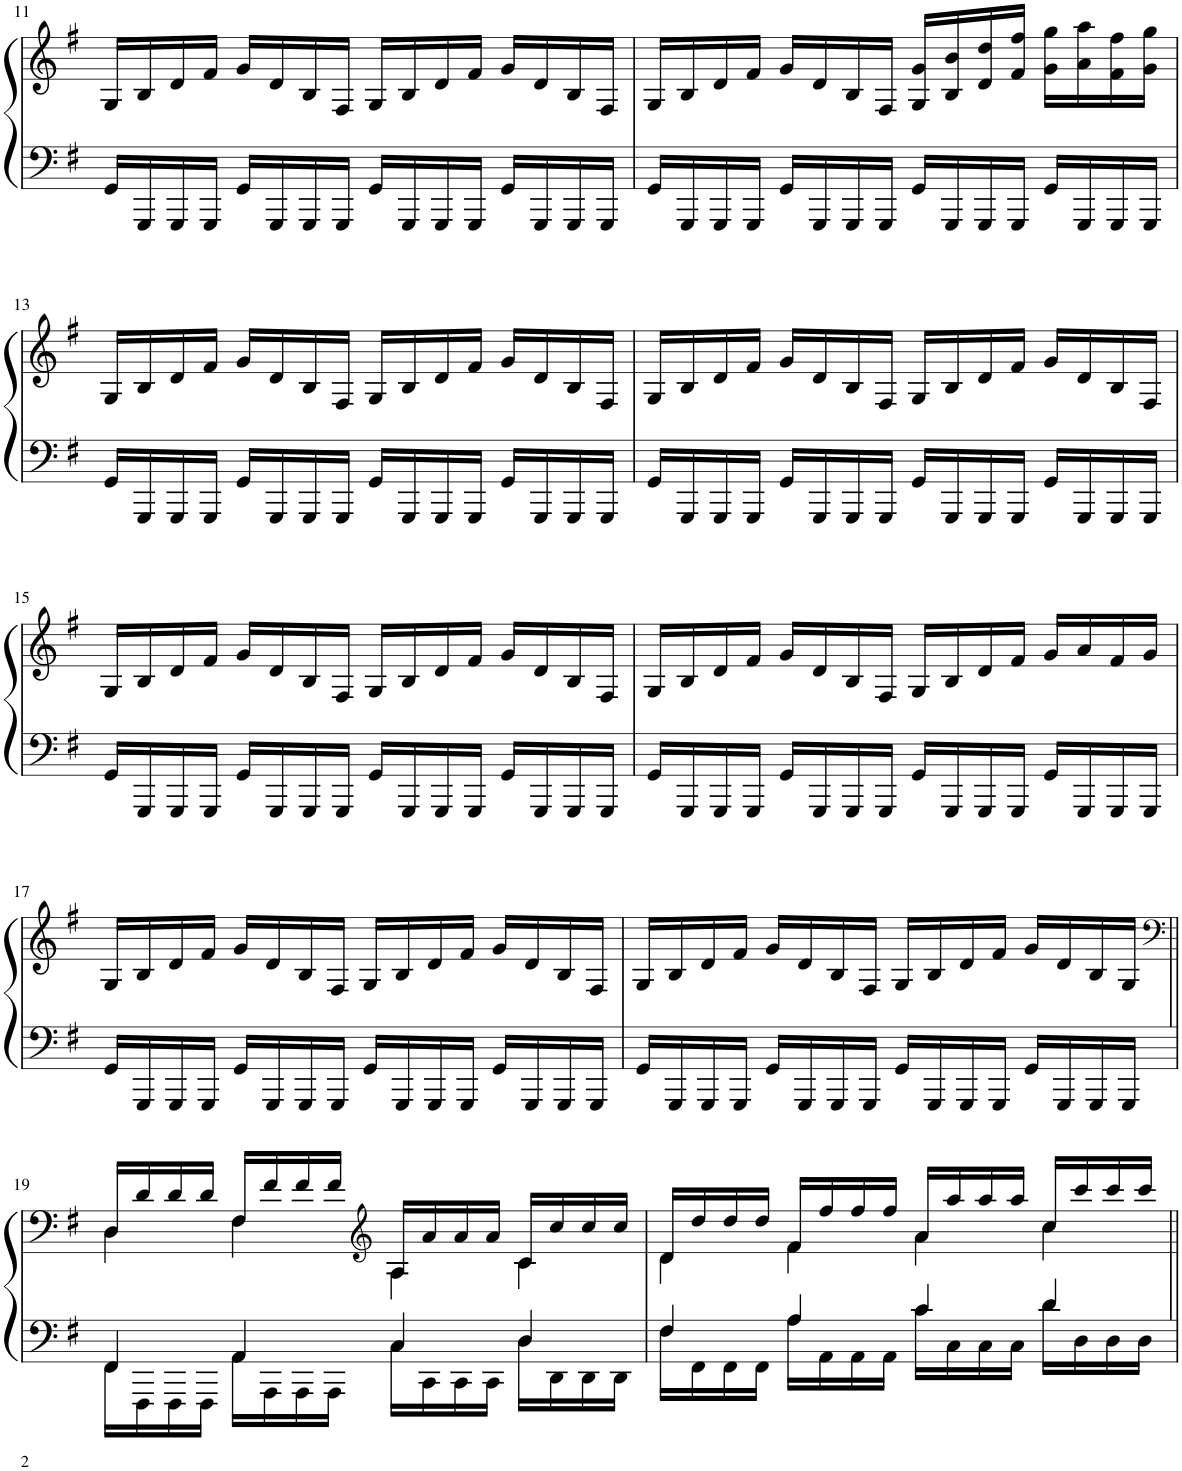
**kern	**kern
*part1	*part1
*staff2	*staff1
*I"Piano	*
*I'Pno.	*
!!LO:PB:g=z
*clefF4	*clefG2
*k[f#]	*k[f#]
*M4/4	*M4/4
=11	=11
16GG/LL	16G/LL
16GGG/	16B/
16GGG/	16d/
16GGG/JJ	16f#/JJ
16GG/LL	16g/LL
16GGG/	16d/
16GGG/	16B/
16GGG/JJ	16F#/JJ
16GG/LL	16G/LL
16GGG/	16B/
16GGG/	16d/
16GGG/JJ	16f#/JJ
16GG/LL	16g/LL
16GGG/	16d/
16GGG/	16B/
16GGG/JJ	16F#/JJ
=12	=12
16GG/LL	16G/LL
16GGG/	16B/
16GGG/	16d/
16GGG/JJ	16f#/JJ
16GG/LL	16g/LL
16GGG/	16d/
16GGG/	16B/
16GGG/JJ	16F#/JJ
16GG/LL	16G/ 16g/LL
16GGG/	16B/ 16b/
16GGG/	16d/ 16dd/
16GGG/JJ	16f#/ 16ff#/JJ
16GG/LL	16g\ 16gg\LL
16GGG/	16a\ 16aa\
16GGG/	16f#\ 16ff#\
16GGG/JJ	16g\ 16gg\JJ
!!LO:LB:g=z
=13	=13
16GG/LL	16G/LL
16GGG/	16B/
16GGG/	16d/
16GGG/JJ	16f#/JJ
16GG/LL	16g/LL
16GGG/	16d/
16GGG/	16B/
16GGG/JJ	16F#/JJ
16GG/LL	16G/LL
16GGG/	16B/
16GGG/	16d/
16GGG/JJ	16f#/JJ
16GG/LL	16g/LL
16GGG/	16d/
16GGG/	16B/
16GGG/JJ	16F#/JJ
=14	=14
16GG/LL	16G/LL
16GGG/	16B/
16GGG/	16d/
16GGG/JJ	16f#/JJ
16GG/LL	16g/LL
16GGG/	16d/
16GGG/	16B/
16GGG/JJ	16F#/JJ
16GG/LL	16G/LL
16GGG/	16B/
16GGG/	16d/
16GGG/JJ	16f#/JJ
16GG/LL	16g/LL
16GGG/	16d/
16GGG/	16B/
16GGG/JJ	16F#/JJ
!!LO:LB:g=z
=15	=15
16GG/LL	16G/LL
16GGG/	16B/
16GGG/	16d/
16GGG/JJ	16f#/JJ
16GG/LL	16g/LL
16GGG/	16d/
16GGG/	16B/
16GGG/JJ	16F#/JJ
16GG/LL	16G/LL
16GGG/	16B/
16GGG/	16d/
16GGG/JJ	16f#/JJ
16GG/LL	16g/LL
16GGG/	16d/
16GGG/	16B/
16GGG/JJ	16F#/JJ
=16	=16
16GG/LL	16G/LL
16GGG/	16B/
16GGG/	16d/
16GGG/JJ	16f#/JJ
16GG/LL	16g/LL
16GGG/	16d/
16GGG/	16B/
16GGG/JJ	16F#/JJ
16GG/LL	16G/LL
16GGG/	16B/
16GGG/	16d/
16GGG/JJ	16f#/JJ
16GG/LL	16g/LL
16GGG/	16a/
16GGG/	16f#/
16GGG/JJ	16g/JJ
!!LO:LB:g=z
=17	=17
16GG/LL	16G/LL
16GGG/	16B/
16GGG/	16d/
16GGG/JJ	16f#/JJ
16GG/LL	16g/LL
16GGG/	16d/
16GGG/	16B/
16GGG/JJ	16F#/JJ
16GG/LL	16G/LL
16GGG/	16B/
16GGG/	16d/
16GGG/JJ	16f#/JJ
16GG/LL	16g/LL
16GGG/	16d/
16GGG/	16B/
16GGG/JJ	16F#/JJ
=18	=18
16GG/LL	16G/LL
16GGG/	16B/
16GGG/	16d/
16GGG/JJ	16f#/JJ
16GG/LL	16g/LL
16GGG/	16d/
16GGG/	16B/
16GGG/JJ	16F#/JJ
16GG/LL	16G/LL
16GGG/	16B/
16GGG/	16d/
16GGG/JJ	16f#/JJ
16GG/LL	16g/LL
16GGG/	16d/
16GGG/	16B/
16GGG/JJ	16G/JJ
!!LO:LB:g=z
=19||	=19||
*	*clefF4
*^	*^
4FF#/	16FF#\LL	16D/LL	4D\
.	16FFF#\	16d/	.
.	16FFF#\	16d/	.
.	16FFF#\JJ	16d/JJ	.
4AA/	16AA\LL	16F#/LL	4F#\
.	16AAA\	16f#/	.
.	16AAA\	16f#/	.
.	16AAA\JJ	16f#/JJ	.
*	*	*clefG2	*
4C/	16C\LL	16A/LL	4A\
.	16CC\	16a/	.
.	16CC\	16a/	.
.	16CC\JJ	16a/JJ	.
4D/	16D\LL	16c/LL	4c\
.	16DD\	16cc/	.
.	16DD\	16cc/	.
.	16DD\JJ	16cc/JJ	.
=20	=20	=20	=20
4F#/	16F#\LL	16d/LL	4d\
.	16FF#\	16dd/	.
.	16FF#\	16dd/	.
.	16FF#\JJ	16dd/JJ	.
4A/	16A\LL	16f#/LL	4f#\
.	16AA\	16ff#/	.
.	16AA\	16ff#/	.
.	16AA\JJ	16ff#/JJ	.
4c/	16c\LL	16a/LL	4a\
.	16C\	16aa/	.
.	16C\	16aa/	.
.	16C\JJ	16aa/JJ	.
4d/	16d\LL	16cc/LL	4cc\
.	16D\	16ccc/	.
.	16D\	16ccc/	.
.	16D\JJ	16ccc/JJ	.
*v	*v	*	*
*	*v	*v
=||	=||
*-	*-
